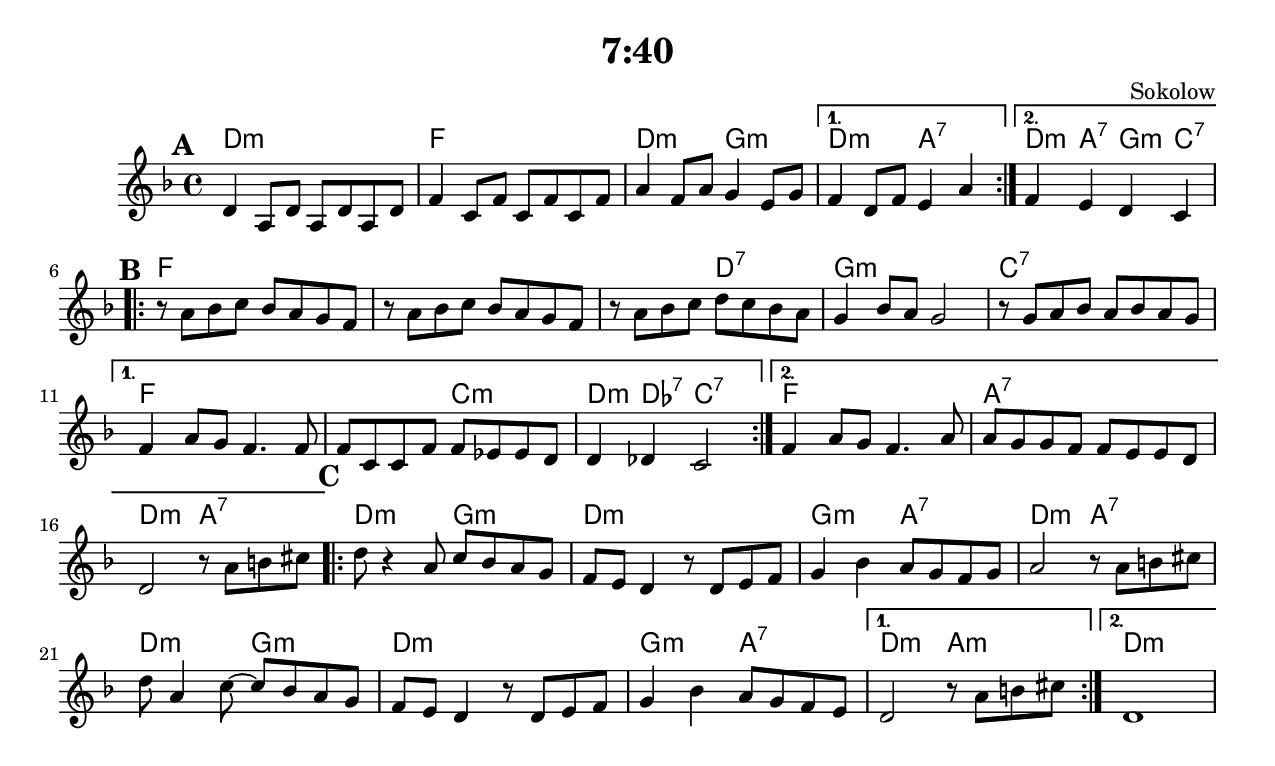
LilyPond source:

\version "2.18.0"
\include "english.ly"
\paper{
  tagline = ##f
  print-all-headers = ##t
  #(set-paper-size "letter")
}
date = #(strftime "%d-%m-%Y" (localtime (current-time)))

%\markup{ \italic{ " Updated " \date  }  }

%\markup{ Got something to say? }

global = {
  \clef treble
  \key d \minor
  \time 4/4
  \set Score.markFormatter = #format-mark-box-alphabet
}

concert = {
  \repeat volta 2{
    \mark \default
    d4 a8 d a d a d|  %change from Pete's
    f4 c8 f c f c f|  %d's => c's
    a4 f8 a g4 e8 g
  }
  \alternative { {f4 d8 f e4 a }{f4 e d c } }

  \repeat volta 2{
    \mark \default
    r8 a' bf c bf a g f|
    r8 a bf c bf a g f|
    r8 a bf c d c bf a|
    g4 bf8 a g2|

    r8 g a bf a bf a g
  }
  \alternative {
    {
      f4 a8 g f4. f8
      f8 c c f f ef ef d
      d4 df c2|
    }
    {
      f4 a8 g f4. a8
      a8 g g f f e e d
      d2 r8 a' b cs|
    }
  }

  \repeat volta 2{
    \mark \default
    d8 r4 a8 c bf a g|
    f8 e d4 r8 d e f
    g4 bf a8 g f g
    a2 r8 a b cs %?

    d8 a4 c8~c bf a g|
    f8 e d4 r8 d e f
    g4 bf a8 g f e
  }
  \alternative { {d2 r8 a' b cs }{d,1 } }
}

%#################################### Melody ########################
melody = \relative c' {
  \global
  %\partial 16*3 a16 d f   %lead in notes

  \concert

}
%################################# Lyrics #####################
%\addlyrics{  }
%################################# Chords #######################
harmonies = \chordmode {
  %{ Sokolow's
 d1*2:m
 d2:m g2:m
 d2:m
 a2:7
 d4:m a4:7 d4:m c4:7
  %}
  %Meghan's
  d1:m
  f1
  d2:m g2:m
  d2:m a2:7
  d4:m a4:7 g4:m c4:7
  %B
  f1*2
  f2
  d2:7
  g1:m
  c1:7
  %1st end
  f1
  f2
  c2:m
  d4:m
  df4:7
  c2:7
  %2nd end
  f1
  a1:7
  d2:m
  a2:7
  %c
  d2:m
  g2:m
  d1:m
  g2:m
  a2:7
  d2:m
  a2:7
  d2:m
  g2:m
  d1:m
  g2:m
  a2:7
  %1st end
  d2:m
  a2:m
  d1:m

}

\score {
  <<
    \new ChordNames {
      \set chordChanges = ##t
      \harmonies
    }
    \new Staff
    \melody
  >>
  \header{
    title= "7:40"
    subtitle=""
    composer= ""
    instrument =""
    arranger= "Sokolow"
  }
  \layout{indent = 1.0\cm}
  \midi {
    \tempo 4 = 120

    % \midi { }
  }
}
%{
% more verses:
\markup{}
\markup {
  \fill-line {
    \hspace #0.1 % distance from left margin
    \column {
      \line { "1."
	\column {
	  ""
	}
      }
      \hspace #0.2 % vertical distance between verses
      \line { "2."
	\column {
	 ""
	}
      }
    }
    \hspace #0.1  % horiz. distance between columns
    \column {
      \line { "3."
	\column {
	  ""
	}
      }
      \hspace #0.2 % distance between verses
      \line { "4."
	\column {
	 ""
	}
      }
    }
    \hspace #0.1 % distance to right margin
  }
}

%}

%{
convert-ly (GNU LilyPond) 2.12.3
Processing `'...
Applying conversion: 2.12.3


%}
